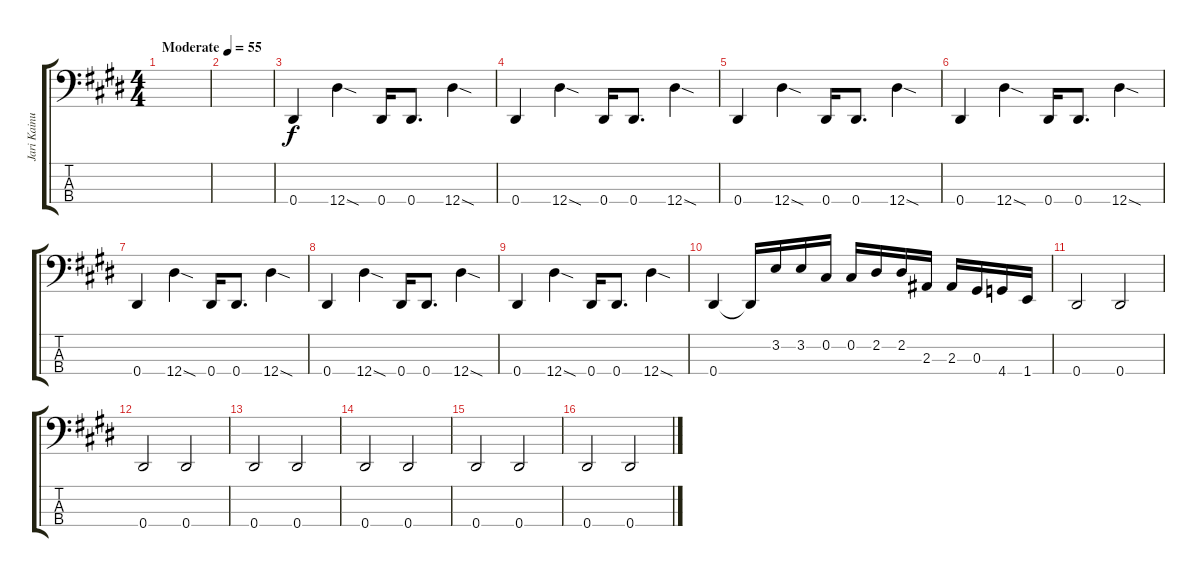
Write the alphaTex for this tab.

\track ("Jari Kainulainen" "Jari Kainu") {instrument electricbassfinger}
\staff {score tabs}
\tuning (Gb2 Db2 Ab1 Eb1) {hide}
\ts (4 4)
\tempo (55 "Moderate")
\clef f4
\ks e
|
|
0.4.4 12.4{sod}.4 0.4.16 0.4.8{d} 12.4{sod}.4 |
0.4.4 12.4{sod}.4 0.4.16 0.4.8{d} 12.4{sod}.4 |
0.4.4 12.4{sod}.4 0.4.16 0.4.8{d} 12.4{sod}.4 |
0.4.4 12.4{sod}.4 0.4.16 0.4.8{d} 12.4{sod}.4 |
0.4.4{volume 16} 12.4{sod}.4 0.4.16 0.4.8{d} 12.4{sod}.4 |
0.4.4 12.4{sod}.4 0.4.16 0.4.8{d} 12.4{sod}.4 |
0.4.4 12.4{sod}.4 0.4.16 0.4.8{d} 12.4{sod}.4 |
0.4.4 0.4{t}.16 3.2.16 3.2.16 0.2.16 0.2.16 2.2.16 2.2.16 2.3.16 2.3.16 0.3.16 4.4.16 1.4.16 |
0.4.2 0.4.2 |
0.4.2 0.4.2 |
0.4.2 0.4.2 |
0.4.2 0.4.2 |
0.4.2 0.4.2 |
0.4.2 0.4.2
